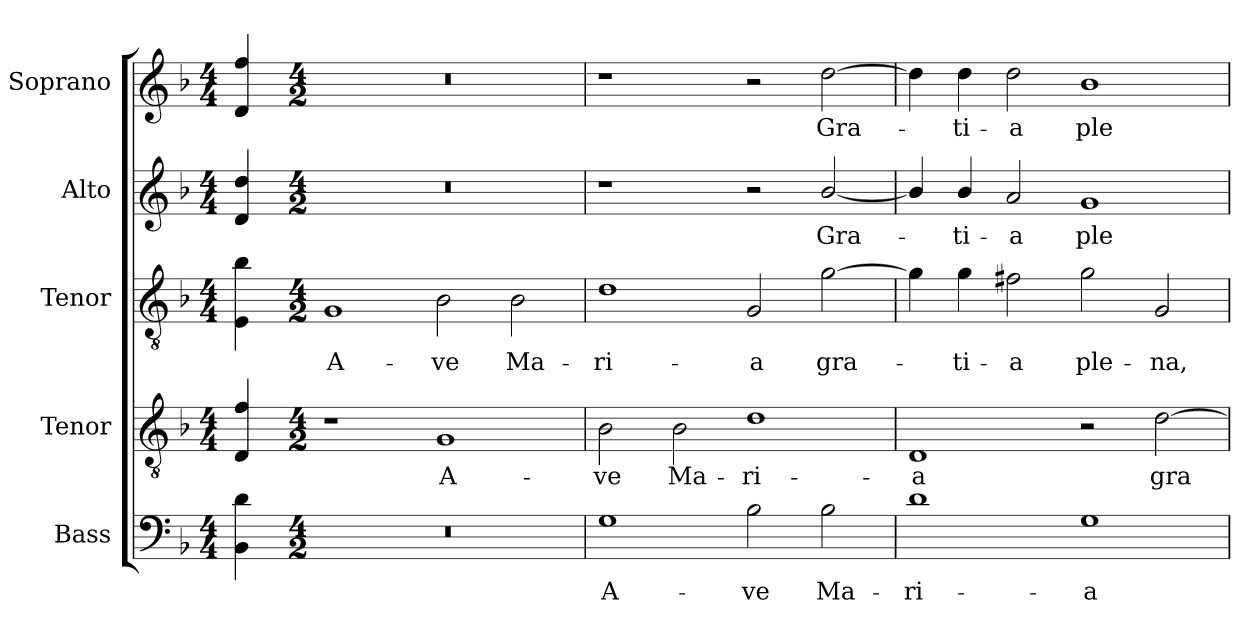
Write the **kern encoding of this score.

**kern	**text	**kern	**text	**kern	**text	**kern	**text	**kern	**text
*part5	*part5	*part4	*part4	*part3	*part3	*part2	*part2	*part1	*part1
*staff5	*staff5	*staff4	*staff4	*staff3	*staff3	*staff2	*staff2	*staff1	*staff1
*I"Bass	*	*I"Tenor	*	*I"Tenor	*	*I"Alto	*	*I"Soprano	*
*I'B.	*	*I'T.	*	*I'T.	*	*I'A.	*	*I'S.	*
!!LO:PB:g=z
*clefF4	*	*clefGv2	*	*clefGv2	*	*clefG2	*	*clefG2	*
*	*	*ITrd7c12	*	*ITrd7c12	*	*	*	*	*
*k[b-]	*	*k[b-]	*	*k[b-]	*	*k[b-]	*	*k[b-]	*
*F:	*	*F:	*	*F:	*	*F:	*	*F:	*
*M4/4	*	*M4/4	*	*M4/4	*	*M4/4	*	*M4/4	*
=	=	=	=	=	=	=	=	=	=
4BB-i\ 4di	.	4DDi/ 4Fi	.	4EEi\ 4B-i	.	4di/ 4ddi	.	4di/ 4ffi	.
=1-	=1-	=1-	=1-	=1-	=1-	=1-	=1-	=1-	=1-
*M4/2	*	*M4/2	*	*M4/2	*	*M4/2	*	*M4/2	*
!LO:N:vis=1	!	!	!	!	!	!	!	!	!
!	!	!	!	!	!LO:LY:b:color=#000000	!LO:N:vis=1	!	!LO:N:vis=1	!
0r	.	1r	.	1GGi	A-	0r	.	0r	.
!	!	!	!LO:LY:b:color=#000000	!	!	!	!	!	!
!	!	!	!	!	!LO:LY:b:color=#000000	!	!	!	!
.	.	1GGi	A-	2BB-i\	-ve	.	.	.	.
!	!	!	!	!	!LO:LY:b:color=#000000	!	!	!	!
.	.	.	.	2BB-i\	Ma-	.	.	.	.
=2	=2	=2	=2	=2	=2	=2	=2	=2	=2
!	!LO:LY:b:color=#000000	!	!	!	!	!	!	!	!
!	!	!	!LO:LY:b:color=#000000	!	!	!	!	!	!
!	!	!	!	!	!LO:LY:b:color=#000000	!	!	!	!
1Gi	A-	2BB-i\	-ve	1Di	-ri-	1r	.	1r	.
!	!	!	!LO:LY:b:color=#000000	!	!	!	!	!	!
.	.	2BB-i\	Ma-	.	.	.	.	.	.
!	!LO:LY:b:color=#000000	!	!	!	!	!	!	!	!
!	!	!	!LO:LY:b:color=#000000	!	!	!	!	!	!
!	!	!	!	!	!LO:LY:b:color=#000000	!	!	!	!
2B-i\	-ve	1Di	-ri-	2GGi/	-a	2r	.	2r	.
!	!LO:LY:b:color=#000000	!	!	!	!	!	!	!	!
!	!	!	!	!	!LO:LY:b:color=#000000	!	!	!	!
!	!	!	!	!	!	!	!LO:LY:b:color=#000000	!	!
!	!	!	!	!	!	!	!	!	!LO:LY:b:color=#000000
2B-i\	Ma-	.	.	[2Gi\	gra-	[2b-i/	Gra-	[2ddi\	Gra-
=3	=3	=3	=3	=3	=3	=3	=3	=3	=3
!	!LO:LY:b:color=#000000	!	!	!	!	!	!	!	!
!	!	!	!LO:LY:b:color=#000000	!	!	!	!	!	!
1di	-ri-	1DDi	-a	4Gi\]	.	4b-i/]	.	4ddi\]	.
!	!	!	!	!	!LO:LY:b:color=#000000	!	!	!	!
!	!	!	!	!	!	!	!LO:LY:b:color=#000000	!	!
!	!	!	!	!	!	!	!	!	!LO:LY:b:color=#000000
.	.	.	.	4Gi\	-ti-	4b-i/	-ti-	4ddi\	-ti-
!	!	!	!	!	!LO:LY:b:color=#000000	!	!	!	!
!	!	!	!	!	!	!	!LO:LY:b:color=#000000	!	!
!	!	!	!	!	!	!	!	!	!LO:LY:b:color=#000000
.	.	.	.	2F#Xi\	-a	2ai/	-a	2ddi\	-a
!	!LO:LY:b:color=#000000	!	!	!	!	!	!	!	!
!	!	!	!	!	!LO:LY:b:color=#000000	!	!	!	!
!	!	!	!	!	!	!	!LO:LY:b:color=#000000	!	!
!	!	!	!	!	!	!	!	!	!LO:LY:b:color=#000000
1Gi	-a	2r	.	2Gi\	ple-	1gi	ple-	1b-i	ple-
!	!	!	!LO:LY:b:color=#000000	!	!	!	!	!	!
!	!	!	!	!	!LO:LY:b:color=#000000	!	!	!	!
.	.	[2Di\	gra-	2GGi/	-na,	.	.	.	.
=	=	=	=	=	=	=	=	=	=
*-	*-	*-	*-	*-	*-	*-	*-	*-	*-
